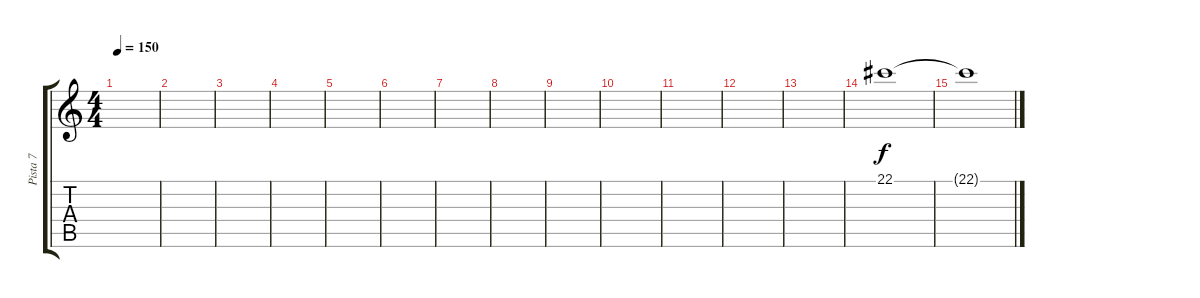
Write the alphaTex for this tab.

\track ("Pista 7" "Pista 7") {instrument lead6voice}
\staff {score tabs}
\tuning (Eb4 Bb3 Gb3 Db3 Ab2 Eb2) {hide}
\ts (4 4)
\tempo 150
\clef g2
\ks c
|
|
|
|
|
|
|
|
|
|
|
|
|
22.1.1 |
22.1{t}.1
